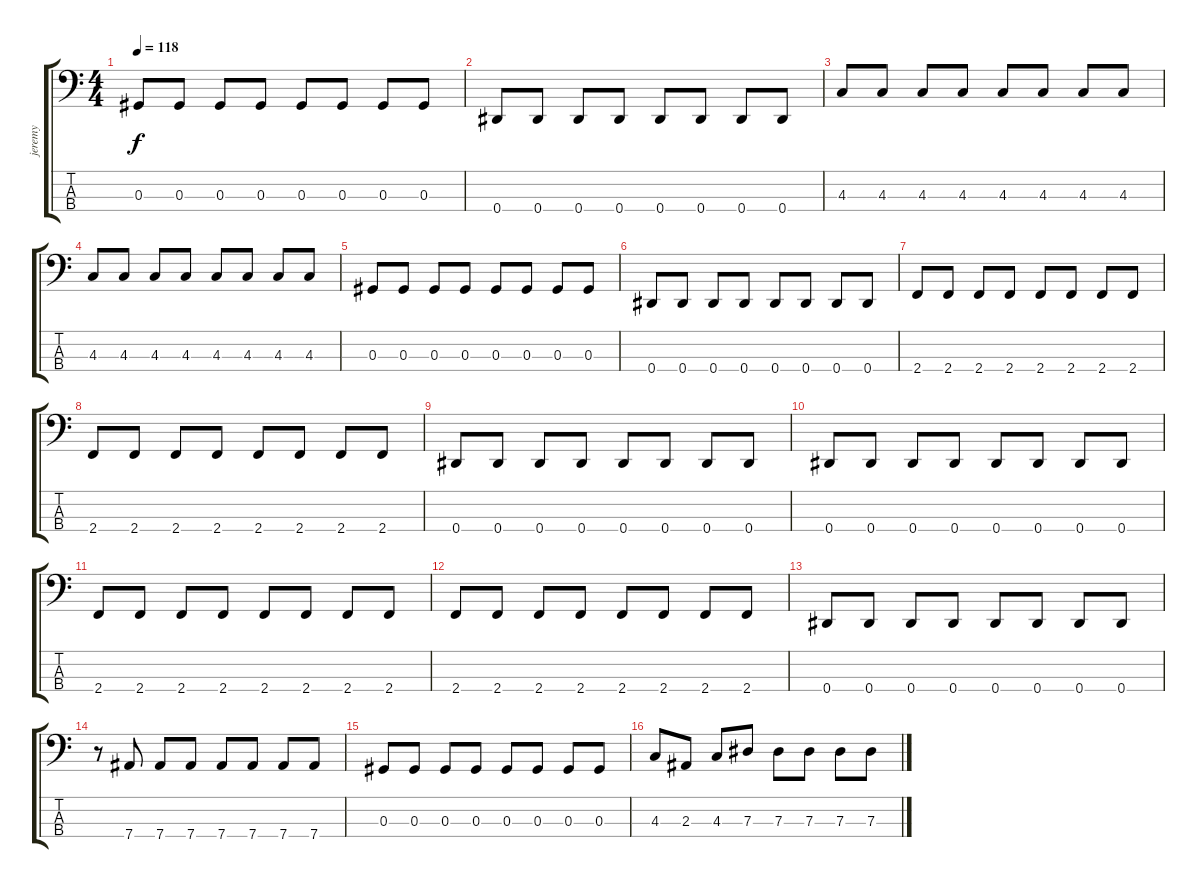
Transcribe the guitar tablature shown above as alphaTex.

\track ("jeremy" "jeremy") {instrument electricbasspick}
\staff {score tabs}
\tuning (Gb2 Db2 Ab1 Eb1) {hide}
\ts (4 4)
\tempo 118
\clef f4
\ks c
0.3.8{dy f} 0.3.8 0.3.8 0.3.8 0.3.8 0.3.8 0.3.8 0.3.8 |
0.4.8 0.4.8 0.4.8 0.4.8 0.4.8 0.4.8 0.4.8 0.4.8 |
4.3.8 4.3.8 4.3.8 4.3.8 4.3.8 4.3.8 4.3.8 4.3.8 |
4.3.8 4.3.8 4.3.8 4.3.8 4.3.8 4.3.8 4.3.8 4.3.8 |
0.3.8 0.3.8 0.3.8 0.3.8 0.3.8 0.3.8 0.3.8 0.3.8 |
0.4.8 0.4.8 0.4.8 0.4.8 0.4.8 0.4.8 0.4.8 0.4.8 |
2.4.8 2.4.8 2.4.8 2.4.8 2.4.8 2.4.8 2.4.8 2.4.8 |
2.4.8 2.4.8 2.4.8 2.4.8 2.4.8 2.4.8 2.4.8 2.4.8 |
0.4.8 0.4.8 0.4.8 0.4.8 0.4.8 0.4.8 0.4.8 0.4.8 |
0.4.8 0.4.8 0.4.8 0.4.8 0.4.8 0.4.8 0.4.8 0.4.8 |
2.4.8 2.4.8 2.4.8 2.4.8 2.4.8 2.4.8 2.4.8 2.4.8 |
2.4.8 2.4.8 2.4.8 2.4.8 2.4.8 2.4.8 2.4.8 2.4.8 |
0.4.8 0.4.8 0.4.8 0.4.8 0.4.8 0.4.8 0.4.8 0.4.8 |
r.8 7.4.8 7.4.8 7.4.8 7.4.8 7.4.8 7.4.8 7.4.8 |
0.3.8 0.3.8 0.3.8 0.3.8 0.3.8 0.3.8 0.3.8 0.3.8 |
4.3.8 2.3.8 4.3.8 7.3.8 7.3.8 7.3.8 7.3.8 7.3.8
